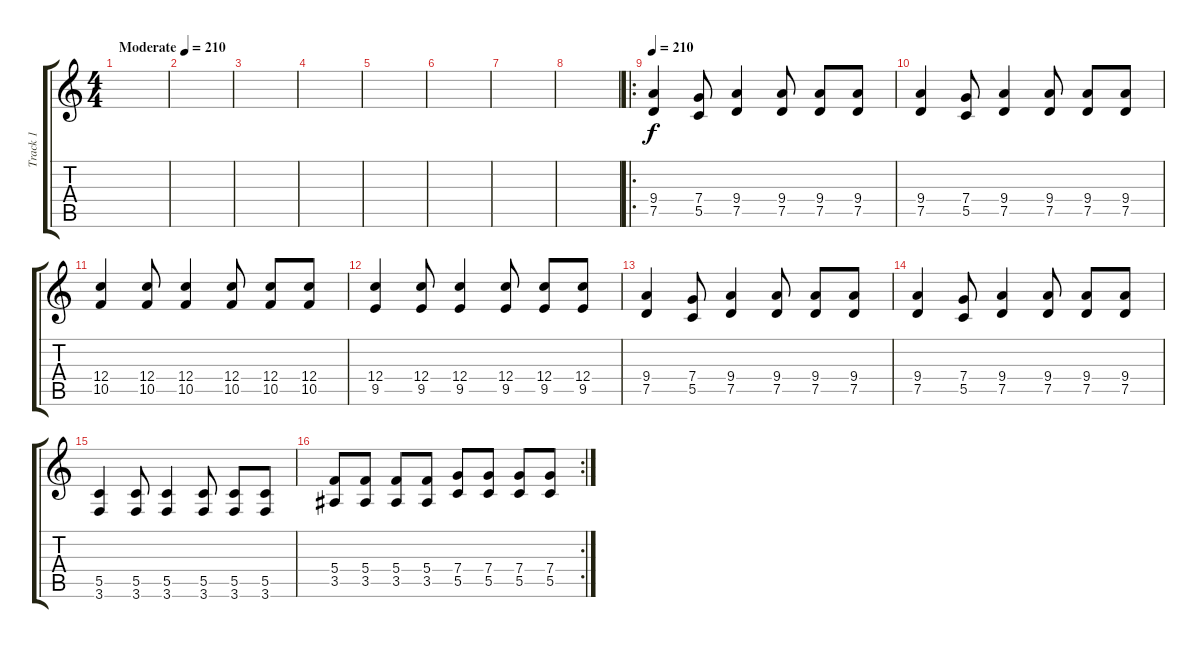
\track ("Track 1" "Track 1") {instrument overdrivenguitar}
\staff {score tabs}
\tuning (D4 A3 F3 C3 G2 D2) {hide}
\ts (4 4)
\tempo (210 "Moderate")
\clef g2
\ks c
|
|
|
|
|
|
|
|
\ro
\tempo 210
(9.4 7.5).4 (7.4 5.5).8 (9.4 7.5).4 (9.4 7.5).8 (9.4 7.5).8 (9.4 7.5).8 |
(9.4 7.5).4 (7.4 5.5).8 (9.4 7.5).4 (9.4 7.5).8 (9.4 7.5).8 (9.4 7.5).8 |
(12.4 10.5).4 (12.4 10.5).8 (12.4 10.5).4 (12.4 10.5).8 (12.4 10.5).8 (12.4 10.5).8 |
(12.4 9.5).4 (12.4 9.5).8 (12.4 9.5).4 (12.4 9.5).8 (12.4 9.5).8 (12.4 9.5).8 |
(9.4 7.5).4 (7.4 5.5).8 (9.4 7.5).4 (9.4 7.5).8 (9.4 7.5).8 (9.4 7.5).8 |
(9.4 7.5).4 (7.4 5.5).8 (9.4 7.5).4 (9.4 7.5).8 (9.4 7.5).8 (9.4 7.5).8 |
(5.5 3.6).4 (5.5 3.6).8 (5.5 3.6).4 (5.5 3.6).8 (5.5 3.6).8 (5.5 3.6).8 |
\rc 2
(5.4 3.5).8 (5.4 3.5).8 (5.4 3.5).8 (5.4 3.5).8 (7.4 5.5).8 (7.4 5.5).8 (7.4 5.5).8 (7.4 5.5).8
